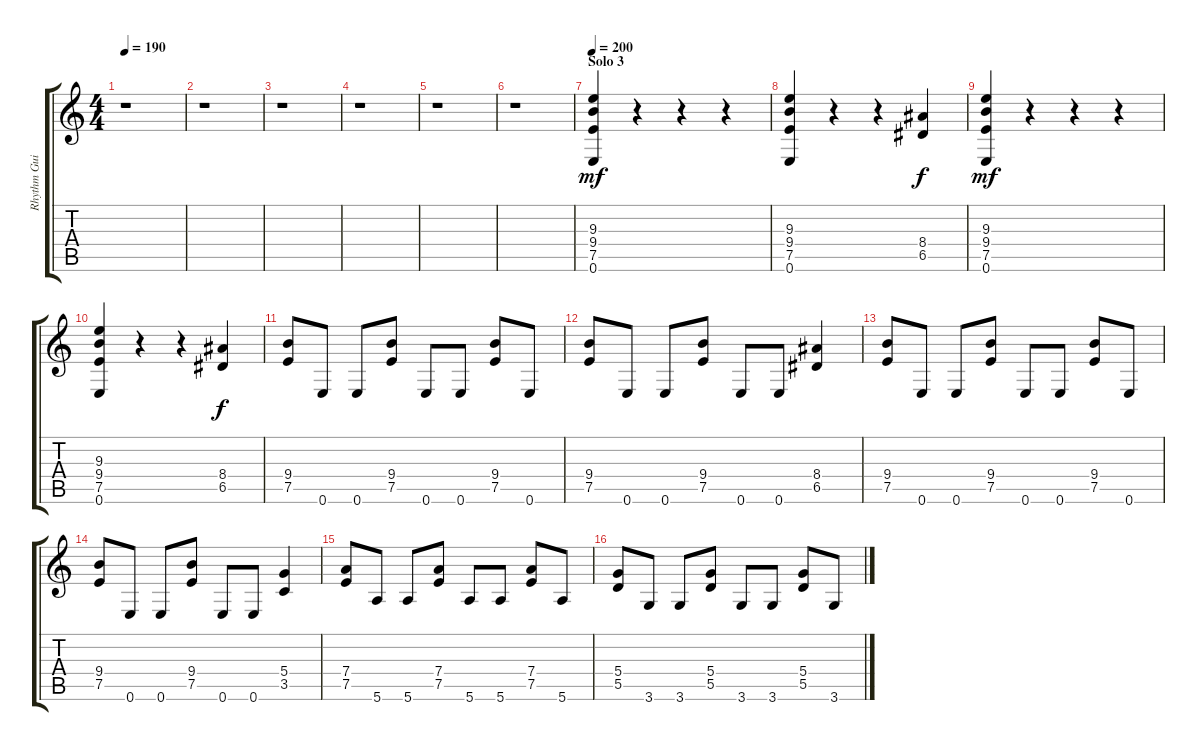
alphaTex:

\track ("Rhythm Guitar 1" "Rhythm Gui") {instrument distortionguitar}
\staff {score tabs}
\tuning (E4 B3 G3 D3 A2 E2) {hide}
\ts (4 4)
\tempo 190
\clef g2
\ks c
r.1{dy f} |
r.1 |
r.1 |
r.1 |
r.1 |
r.1 |
\section ("" "Solo 3")
\tempo 200
(9.3 9.4 7.5 0.6).4{dy mf volume 14} r.4 r.4 r.4 |
(9.3 9.4 7.5 0.6).4 r.4 r.4 (8.4 6.5).4{dy f} |
(9.3 9.4 7.5 0.6).4{dy mf} r.4 r.4 r.4 |
(9.3 9.4 7.5 0.6).4 r.4 r.4 (8.4 6.5).4{dy f} |
(9.4 7.5).8 0.6.8 0.6.8 (9.4 7.5).8 0.6.8 0.6.8 (9.4 7.5).8 0.6.8 |
(9.4 7.5).8 0.6.8 0.6.8 (9.4 7.5).8 0.6.8 0.6.8 (8.4 6.5).4 |
(9.4 7.5).8 0.6.8 0.6.8 (9.4 7.5).8 0.6.8 0.6.8 (9.4 7.5).8 0.6.8 |
(9.4 7.5).8 0.6.8 0.6.8 (9.4 7.5).8 0.6.8 0.6.8 (5.4 3.5).4 |
(7.4 7.5).8 5.6.8 5.6.8 (7.4 7.5).8 5.6.8 5.6.8 (7.4 7.5).8 5.6.8 |
(5.4 5.5).8 3.6.8 3.6.8 (5.4 5.5).8 3.6.8 3.6.8 (5.4 5.5).8 3.6.8
